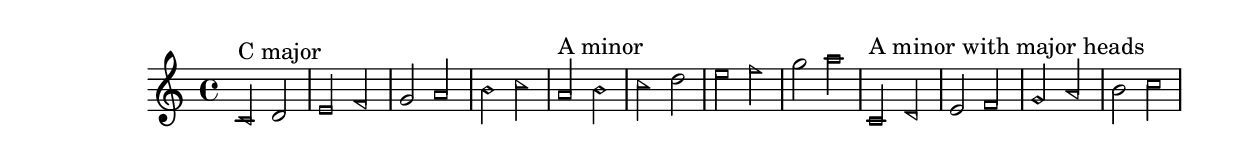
\header {

  texidoc = "Shape notes can be set to work properly in minor keys."

}
\version "2.16.0"

\relative c' {
  \key c \major
  \sacredHarpHeads
  c2^"C major" d | e f | g a | b c |
  \key a \minor
  \sacredHarpHeadsMinor
  a2^"A minor" b | c d | e f | g a |
  \sacredHarpHeads
  c,,2^"A minor with major heads" d | e f | g a | b c |
}

